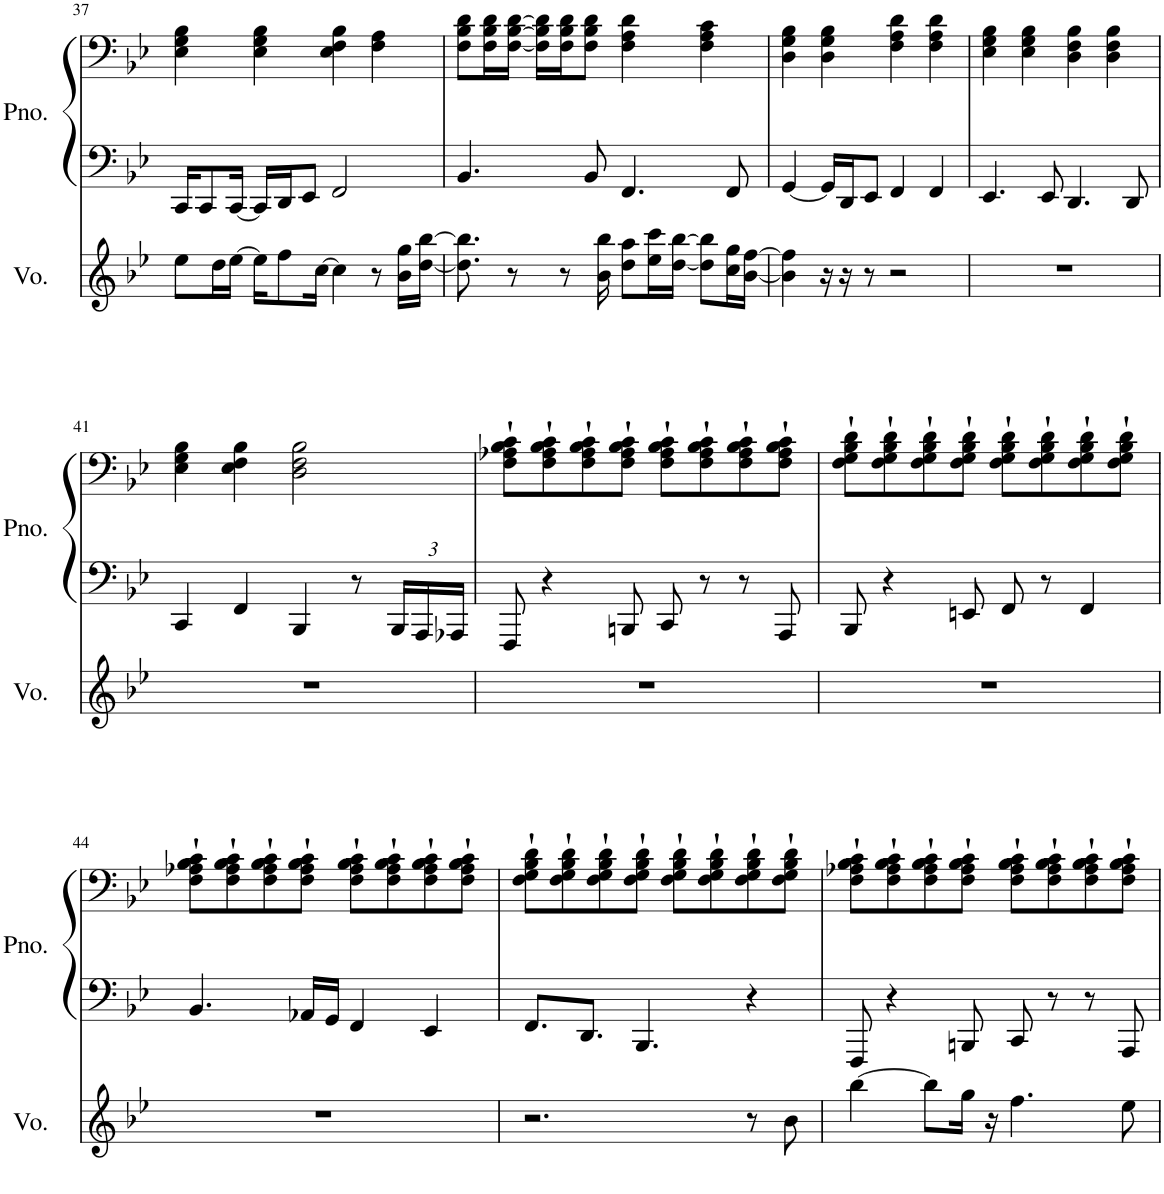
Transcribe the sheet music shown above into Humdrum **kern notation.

**kern	**kern	**kern
*part2	*part1	*part1
*staff3	*staff2	*staff1
*I"Voice	*I"Piano	*
*I'Vo.	*I'Pno.	*
!!LO:PB:g=z
*clefG2	*clefF4	*clefF4
*k[b-e-]	*k[b-e-]	*k[b-e-]
*M4/4	*M4/4	*M4/4
=37	=37	=37
8ee-\L	16CC/KL	4E-\ 4G\ 4B-\
.	8CC/	.
16dd\L	.	.
[16ee-\JJ	[16CC/Jk	.
16ee-\KL]	16CC/LL]	4E-\ 4G\ 4B-\
8ff\	16DD/J	.
.	8EE-/J	.
[16cc\Jk	.	.
4cc\]	2FF/	4E-\ 4F\ 4B-\
8r	.	4F\ 4A\
16b-\ 16gg\LL	.	.
[16dd\ [16bb-\JJ	.	.
=38	=38	=38
8.dd\] 8.bb-\]	4.BB-/	8F\ 8B-\ 8d\L
.	.	16F\ 16B-\ 16d\L
8r	.	[16F\ [16B-\ [16d\JJ
.	.	16F\] 16B-\] 16d\]LL
8r	.	16F\ 16B-\ 16d\J
.	8BB-/	8F\ 8B-\ 8d\J
16b-\ 16bb-\	.	.
8dd\ 8aa\L	4.FF/	4F\ 4A\ 4d\
16ee-\ 16ccc\L	.	.
[16dd\ [16bb-\JJ	.	.
8dd\] 8bb-\]L	.	4F\ 4A\ 4c\
16cc\ 16gg\L	8FF/	.
[16b-\ [16ff\JJ	.	.
=39	=39	=39
4b-\] 4ff\]	[4GG/	4D\ 4G\ 4B-\
16r	16GG/LL]	4D\ 4G\ 4B-\
16r	16DD/J	.
8r	8EE-/J	.
2r	4FF/	4F\ 4A\ 4d\
.	4FF/	4F\ 4A\ 4d\
=40	=40	=40
1r	4.EE-/	4E-\ 4G\ 4B-\
.	.	4E-\ 4G\ 4B-\
.	8EE-/	.
.	4.DD/	4D\ 4F\ 4B-\
.	.	4D\ 4F\ 4B-\
.	8DD/	.
!!LO:LB:g=z
=41	=41	=41
1r	4CC/	4E-\ 4G\ 4B-\
.	4FF/	4E-\ 4F\ 4B-\
.	4BBB-/	2D\ 2F\ 2B-\
.	8r	.
*	*Xbrackettup	*
.	24BBB-/LL	.
.	24AAA/	.
.	24AAA-X/JJ	.
=42	=42	=42
1r	8FFF/	8F\` 8A-X\` 8B-\` 8c\`L
.	4r	8F\` 8A-\` 8B-\` 8c\`
.	.	8F\` 8A-\` 8B-\` 8c\`
.	8BBBn/	8F\` 8A-\` 8B-\` 8c\`J
.	8CC/	8F\` 8A-\` 8B-\` 8c\`L
.	8r	8F\` 8A-\` 8B-\` 8c\`
.	8r	8F\` 8A-\` 8B-\` 8c\`
.	8AAA/	8F\` 8A-\` 8B-\` 8c\`J
=43	=43	=43
1r	8BBB-/	8F\` 8G\` 8B-\` 8d\`L
.	4r	8F\` 8G\` 8B-\` 8d\`
.	.	8F\` 8G\` 8B-\` 8d\`
.	8EEn/	8F\` 8G\` 8B-\` 8d\`J
.	8FF/	8F\` 8G\` 8B-\` 8d\`L
.	8r	8F\` 8G\` 8B-\` 8d\`
.	4FF/	8F\` 8G\` 8B-\` 8d\`
.	.	8F\` 8G\` 8B-\` 8d\`J
!!LO:LB:g=z
=44	=44	=44
1r	4.BB-/	8F\` 8A-X\` 8B-\` 8c\`L
.	.	8F\` 8A-\` 8B-\` 8c\`
.	.	8F\` 8A-\` 8B-\` 8c\`
.	16AA-X/LL	8F\` 8A-\` 8B-\` 8c\`J
.	16GG/JJ	.
.	4FF/	8F\` 8A-\` 8B-\` 8c\`L
.	.	8F\` 8A-\` 8B-\` 8c\`
.	4EE-/	8F\` 8A-\` 8B-\` 8c\`
.	.	8F\` 8A-\` 8B-\` 8c\`J
=45	=45	=45
2.r	8.FF/L	8F\` 8G\` 8B-\` 8d\`L
.	.	8F\` 8G\` 8B-\` 8d\`
.	8.DD/J	.
.	.	8F\` 8G\` 8B-\` 8d\`
.	4.BBB-/	8F\` 8G\` 8B-\` 8d\`J
.	.	8F\` 8G\` 8B-\` 8d\`L
.	.	8F\` 8G\` 8B-\` 8d\`
8r	4r	8F\` 8G\` 8B-\` 8d\`
8b-\	.	8F\` 8G\` 8B-\` 8d\`J
=46	=46	=46
[4bb-\	8FFF/	8F\` 8A-X\` 8B-\` 8c\`L
.	4r	8F\` 8A-\` 8B-\` 8c\`
8bb-\L]	.	8F\` 8A-\` 8B-\` 8c\`
16gg\Jk	8BBBn/	8F\` 8A-\` 8B-\` 8c\`J
16r	.	.
4.ff\	8CC/	8F\` 8A-\` 8B-\` 8c\`L
.	8r	8F\` 8A-\` 8B-\` 8c\`
.	8r	8F\` 8A-\` 8B-\` 8c\`
8ee-\	8AAA/	8F\` 8A-\` 8B-\` 8c\`J
=	=	=
*-	*-	*-
